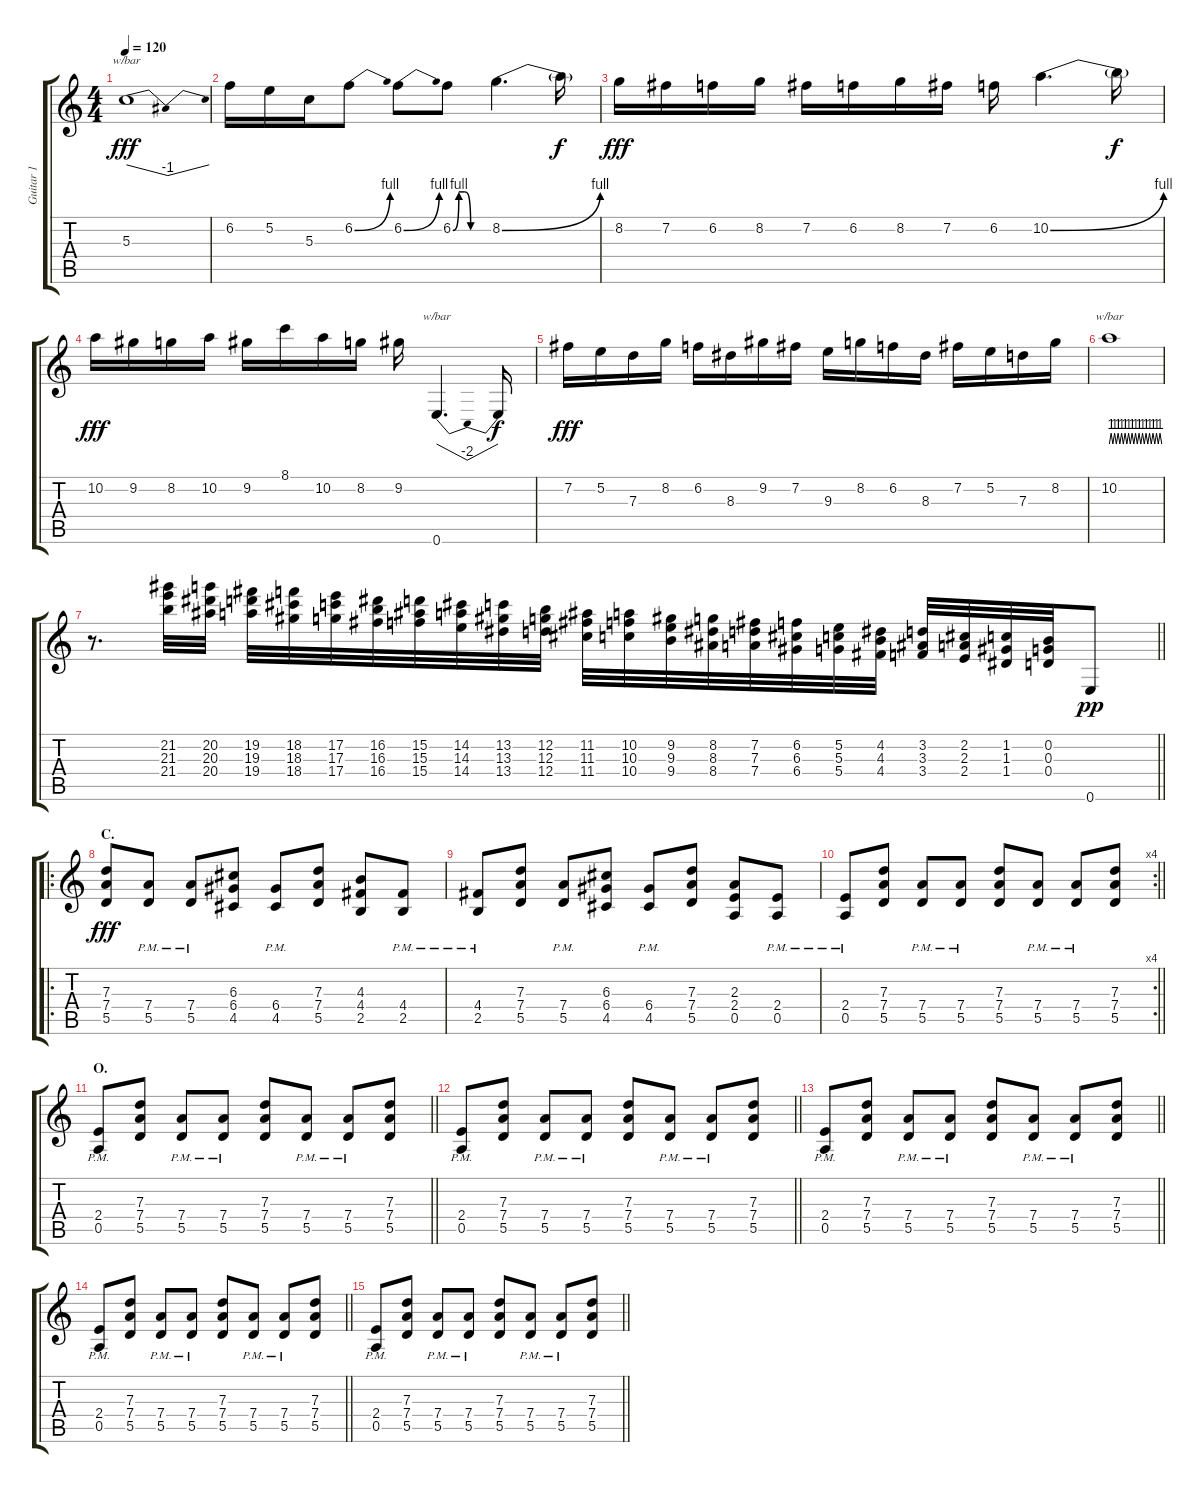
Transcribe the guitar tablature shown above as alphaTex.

\track ("Guitar 1" "Guitar 1") {instrument overdrivenguitar}
\staff {score tabs}
\tuning (E4 B3 G3 D3 A2 E2) {hide}
\ts (4 4)
\tempo 120
\clef g2
\ks c
5.3.1{tbe (dip default 0 0 30 -4 60 0) dy fff} |
6.2.16 5.2.16 5.3.16 6.2{be (bend 0 0 60 4)}.8 6.2{be (bend 0 0 60 4)}.8 6.2{be (custom 0 0 10 4 20 4 30 0 60 0)}.8 8.2{be (bend 0 0 60 4)}.4{d} 8.2{t}.16{dy f} |
8.2.16{dy fff} 7.2.16 6.2.16 8.2.16 7.2.16 6.2.16 8.2.16 7.2.16 6.2.16 10.2{be (bend 0 0 60 4)}.4{d} 10.2{t}.16{dy f} |
10.2.16{dy fff} 9.2.16 8.2.16 10.2.16 9.2.16 8.1.16 10.2.16 8.2.16 9.2.16 0.6.4{d tbe (dip default 0 0 30 -8 60 0)} 0.6{t}.16{dy f} |
7.2.16{dy fff} 5.2.16 7.3.16 8.2.16 6.2.16 8.3.16 9.2.16 7.2.16 9.3.16 8.2.16 6.2.16 8.3.16 7.2.16 5.2.16 7.3.16 8.2.16 |
10.2.1{tbe (custom default 0 0 2 4 4 0 6 4 8 0 10 4 12 0 14 4 16 0 18 4 20 0 22 4 24 0 26 4 28 0 30 4 32 0 34 4 36 0 38 4 40 0 42 4 44 0 46 4 48 0 50 4 52 0 54 4 56 0 58 4 60 0)} |
\barLineRight lightlight
r.8{d} (21.2 21.3 21.4).32 (20.2 20.3 20.4).32 (19.2 19.3 19.4).32 (18.2 18.3 18.4).32 (17.2 17.3 17.4).32 (16.2 16.3 16.4).32 (15.2 15.3 15.4).32 (14.2 14.3 14.4).32 (13.2 13.3 13.4).32 (12.2 12.3 12.4).32 (11.2 11.3 11.4).32 (10.2 10.3 10.4).32 (9.2 9.3 9.4).32 (8.2 8.3 8.4).32 (7.2 7.3 7.4).32 (6.2 6.3 6.4).32 (5.2 5.3 5.4).32 (4.2 4.3 4.4).32 (3.2 3.3 3.4).32 (2.2 2.3 2.4).32 (1.2 1.3 1.4).32 (0.2 0.3 0.4).32 0.6.8{dy pp} |
\ro
\section ("" "C.")
(7.3 7.4 5.5).8{dy fff volume 12 instrument overdrivenguitar} (7.4{pm} 5.5{pm}).8 (7.4{pm} 5.5{pm}).8 (6.3 6.4 4.5).8 (6.4{pm} 4.5{pm}).8 (7.3 7.4 5.5).8 (4.3 4.4 2.5).8 (4.4{pm} 2.5{pm}).8 |
(4.4{pm} 2.5{pm}).8 (7.3 7.4 5.5).8 (7.4{pm} 5.5{pm}).8 (6.3 6.4 4.5).8 (6.4{pm} 4.5{pm}).8 (7.3 7.4 5.5).8 (2.3 2.4 0.5).8 (2.4{pm} 0.5{pm}).8 |
\rc 4
\barLineRight lightlight
(2.4{pm} 0.5{pm}).8 (7.3 7.4 5.5).8 (7.4{pm} 5.5{pm}).8 (7.4{pm} 5.5{pm}).8 (7.3 7.4 5.5).8 (7.4{pm} 5.5{pm}).8 (7.4{pm} 5.5{pm}).8 (7.3 7.4 5.5).8 |
\section ("" "O.")
\barLineRight lightlight
(2.4{pm} 0.5{pm}).8{volume 0} (7.3 7.4 5.5).8 (7.4{pm} 5.5{pm}).8 (7.4{pm} 5.5{pm}).8 (7.3 7.4 5.5).8 (7.4{pm} 5.5{pm}).8 (7.4{pm} 5.5{pm}).8 (7.3 7.4 5.5).8 |
\barLineRight lightlight
(2.4{pm} 0.5{pm}).8 (7.3 7.4 5.5).8 (7.4{pm} 5.5{pm}).8 (7.4{pm} 5.5{pm}).8 (7.3 7.4 5.5).8 (7.4{pm} 5.5{pm}).8 (7.4{pm} 5.5{pm}).8 (7.3 7.4 5.5).8 |
\barLineRight lightlight
(2.4{pm} 0.5{pm}).8 (7.3 7.4 5.5).8 (7.4{pm} 5.5{pm}).8 (7.4{pm} 5.5{pm}).8 (7.3 7.4 5.5).8 (7.4{pm} 5.5{pm}).8 (7.4{pm} 5.5{pm}).8 (7.3 7.4 5.5).8 |
\barLineRight lightlight
(2.4{pm} 0.5{pm}).8 (7.3 7.4 5.5).8 (7.4{pm} 5.5{pm}).8 (7.4{pm} 5.5{pm}).8 (7.3 7.4 5.5).8 (7.4{pm} 5.5{pm}).8 (7.4{pm} 5.5{pm}).8 (7.3 7.4 5.5).8 |
\barLineRight lightlight
(2.4{pm} 0.5{pm}).8 (7.3 7.4 5.5).8 (7.4{pm} 5.5{pm}).8 (7.4{pm} 5.5{pm}).8 (7.3 7.4 5.5).8 (7.4{pm} 5.5{pm}).8 (7.4{pm} 5.5{pm}).8 (7.3 7.4 5.5).8
